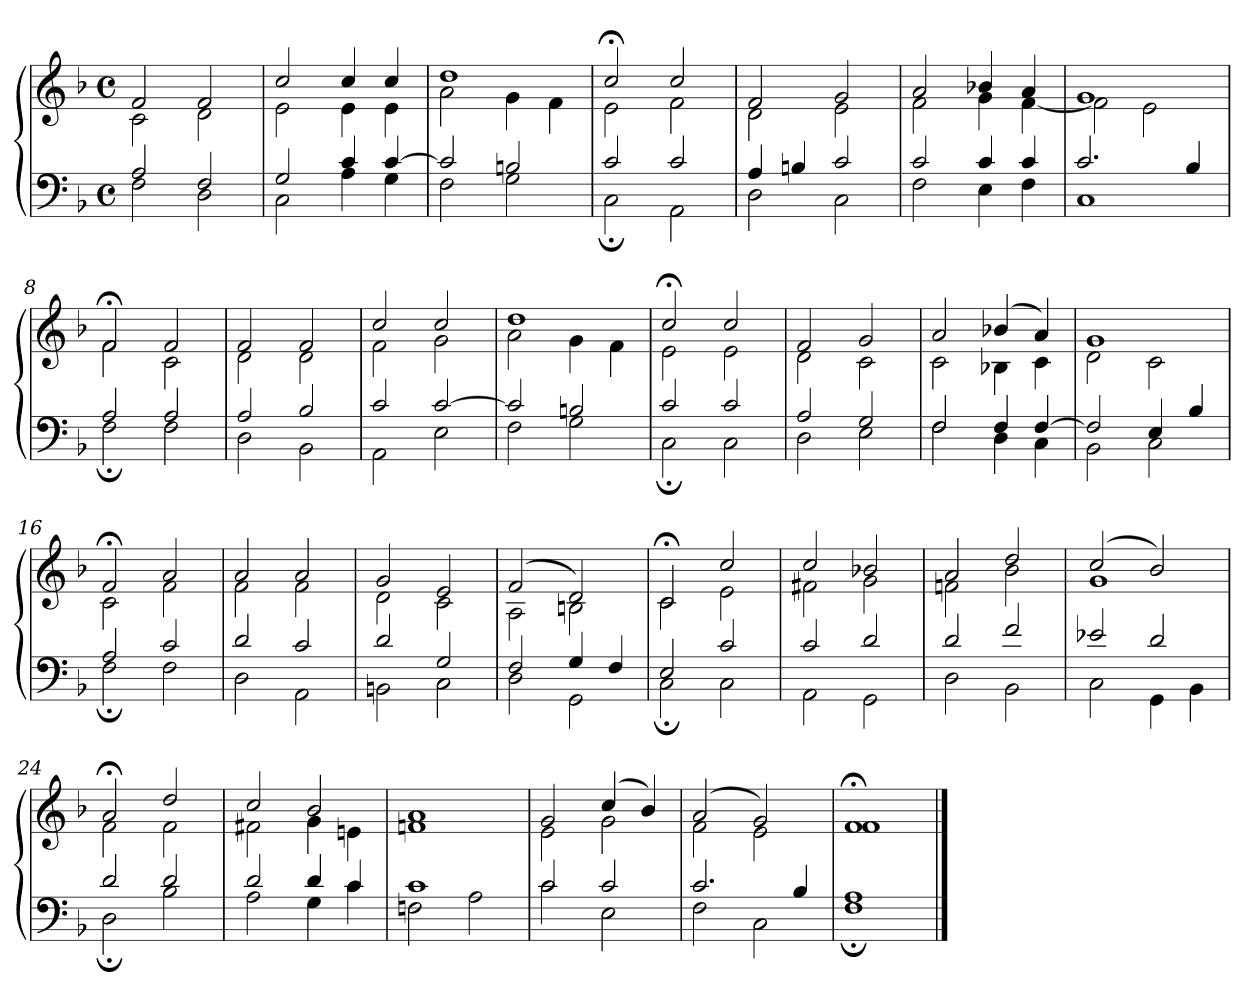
**kern	**kern
*part1	*part1
*staff2	*staff1
*clefF4	*clefG2
*k[b-]	*k[b-]
*M4/4	*M4/4
*met(c)	*met(c)
=1	=1
*^	*^
2A	2F	2f	2c
2F	2D	2f	2d
=2	=2	=2	=2
2G	2C	2cc	2e
4c	4A	4cc	4e
[4c	4G	4cc	4e
=3	=3	=3	=3
2c]	2F	1dd	2a
2Bn	2G	.	4g
.	.	.	4f
=4	=4	=4	=4
2c	2C;	2cc;<	2e
2c	2AA	2cc	2f
=5	=5	=5	=5
4A	2D	2f	2d
4Bn	.	.	.
2c	2C	2g	2e
=6	=6	=6	=6
2c	2F	2a	2f
4c	4E	4b-X	4g
4c	4F	4a	[4f
=7	=7	=7	=7
2.c	1C	1g	2f]
.	.	.	2e
4B-	.	.	.
=8	=8	=8	=8
2A	2F;	2f;<	2f
2A	2F	2f	2c
=9	=9	=9	=9
2A	2D	2f	2d
2B-	2BB-	2f	2d
=10	=10	=10	=10
2c	2AA	2cc	2f
[2c	2E	2cc	2g
!!LO:LB:g=z	!!
=11	=11	=11	=11
2c]	2F	1dd	2a
2Bn	2G	.	4g
.	.	.	4f
=12	=12	=12	=12
2c	2C;	2cc;<	2e
2c	2C	2cc	2e
=13	=13	=13	=13
2A	2D	2f	2d
2G	2E	2g	2c
=14	=14	=14	=14
2F	2F	2a	2c
4F	4D	(4b-X	4B-X
[4F	4C	4a)	4c
=15	=15	=15	=15
2F]	2BB-	1g	2d
4E	2C	.	2c
4B-	.	.	.
=16	=16	=16	=16
2A	2F;	2f;<	2c
2c	2F	2a	2f
=17	=17	=17	=17
2d	2D	2a	2f
2c	2AA	2a	2f
=18	=18	=18	=18
2d	2BBn	2g	2d
2G	2C	2e	2c
=19	=19	=19	=19
2F	2D	(2f	2A
4G	2GG	2d)	2Bn
4F	.	.	.
=20	=20	=20	=20
2E	2C;	2c;<	2c
2c	2C	2cc	2e
!!LO:LB:g=z	!!
=21	=21	=21	=21
2c	2AA	2cc	2f#X
2d	2GG	2b-X	2g
=22	=22	=22	=22
2d	2D	2a	2fn
2f	2BB-	2dd	2b-
=23	=23	=23	=23
2e-X	2C	(2cc	1g
2d	4GG	2b-)	.
.	4BB-	.	.
=24	=24	=24	=24
2d	2D;	2a;<	2f
2d	2B-	2dd	2f
=25	=25	=25	=25
2d	2A	2cc	2f#X
4d	4G	2b-	4g
4c	4c	.	4en
=26	=26	=26	=26
1c	2Fn	1a	1fn
.	2A	.	.
=27	=27	=27	=27
2c	2c	2g	2e
2c	2E	(4cc	2g
.	.	4b-)	.
=28	=28	=28	=28
2.c	2F	(2a	2f
.	2C	2g)	2e
4B-	.	.	.
=29	=29	=29	=29
1A	1F;	1f;<	1f
*v	*v	*	*
*	*v	*v
==	==
*-	*-
